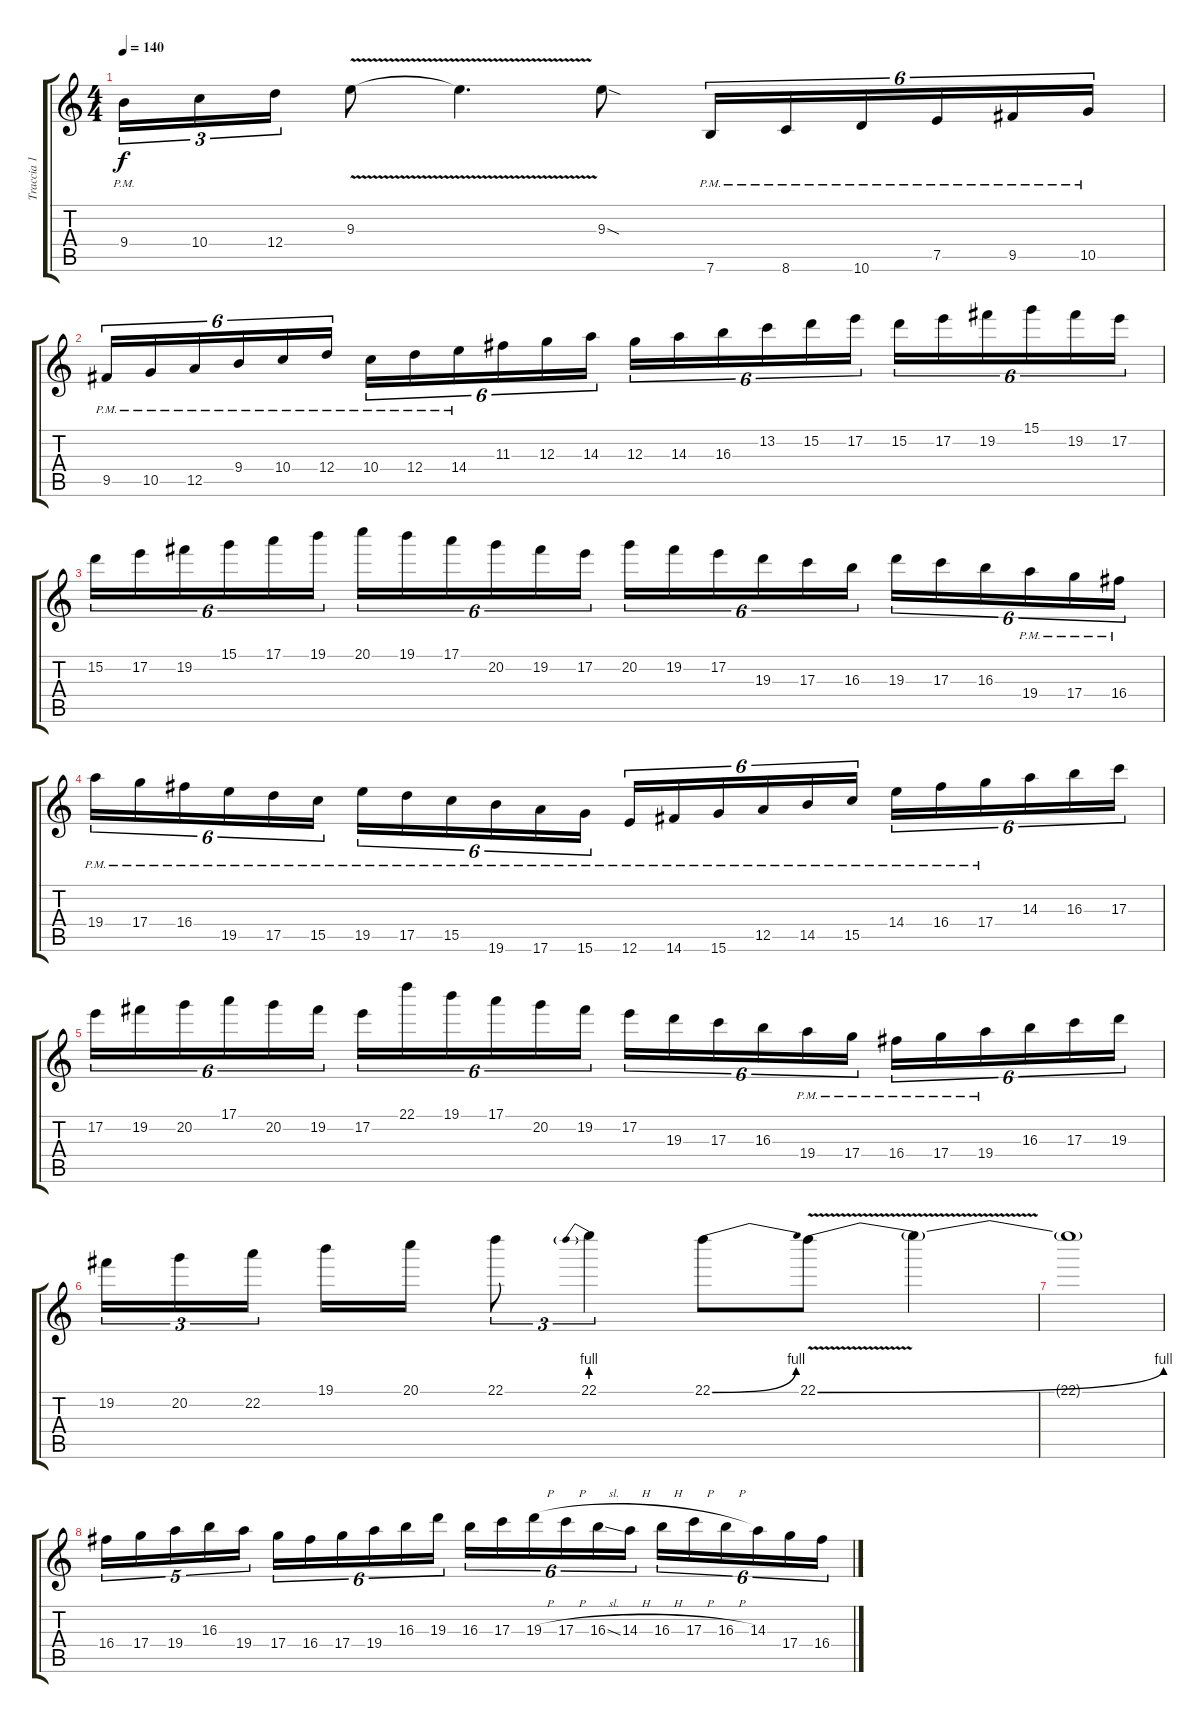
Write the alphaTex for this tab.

\track ("Traccia 1" "Traccia 1") {instrument distortionguitar}
\staff {score tabs}
\tuning (E4 B3 G3 D3 A2 E2) {hide}
\ts (4 4)
\tempo 140
\clef g2
\ks c
9.4{pm}.16{tu (3 2) dy f} 10.4.16{tu (3 2)} 12.4.16{tu (3 2)} 9.3{v}.8 9.3{t}.4{d} 9.3{sod}.8 7.6{pm}.16{tu (6 4)} 8.6{pm}.16{tu (6 4)} 10.6{pm}.16{tu (6 4)} 7.5{pm}.16{tu (6 4)} 9.5{pm}.16{tu (6 4)} 10.5{pm}.16{tu (6 4)} |
9.5{pm}.16{tu (6 4)} 10.5{pm}.16{tu (6 4)} 12.5{pm}.16{tu (6 4)} 9.4{pm}.16{tu (6 4)} 10.4{pm}.16{tu (6 4)} 12.4{pm}.16{tu (6 4)} 10.4{pm}.16{tu (6 4)} 12.4{pm}.16{tu (6 4)} 14.4{pm}.16{tu (6 4)} 11.3.16{tu (6 4)} 12.3.16{tu (6 4)} 14.3.16{tu (6 4)} 12.3.16{tu (6 4)} 14.3.16{tu (6 4)} 16.3.16{tu (6 4)} 13.2.16{tu (6 4)} 15.2.16{tu (6 4)} 17.2.16{tu (6 4)} 15.2.16{tu (6 4)} 17.2.16{tu (6 4)} 19.2.16{tu (6 4)} 15.1.16{tu (6 4)} 19.2.16{tu (6 4)} 17.2.16{tu (6 4)} |
15.2.16{tu (6 4)} 17.2.16{tu (6 4)} 19.2.16{tu (6 4)} 15.1.16{tu (6 4)} 17.1.16{tu (6 4)} 19.1.16{tu (6 4)} 20.1.16{tu (6 4)} 19.1.16{tu (6 4)} 17.1.16{tu (6 4)} 20.2.16{tu (6 4)} 19.2.16{tu (6 4)} 17.2.16{tu (6 4)} 20.2.16{tu (6 4)} 19.2.16{tu (6 4)} 17.2.16{tu (6 4)} 19.3.16{tu (6 4)} 17.3.16{tu (6 4)} 16.3.16{tu (6 4)} 19.3.16{tu (6 4)} 17.3.16{tu (6 4)} 16.3.16{tu (6 4)} 19.4{pm}.16{tu (6 4)} 17.4{pm}.16{tu (6 4)} 16.4{pm}.16{tu (6 4)} |
19.4{pm}.16{tu (6 4)} 17.4{pm}.16{tu (6 4)} 16.4{pm}.16{tu (6 4)} 19.5{pm}.16{tu (6 4)} 17.5{pm}.16{tu (6 4)} 15.5{pm}.16{tu (6 4)} 19.5{pm}.16{tu (6 4)} 17.5{pm}.16{tu (6 4)} 15.5{pm}.16{tu (6 4)} 19.6{pm}.16{tu (6 4)} 17.6{pm}.16{tu (6 4)} 15.6{pm}.16{tu (6 4)} 12.6{pm}.16{tu (6 4)} 14.6{pm}.16{tu (6 4)} 15.6{pm}.16{tu (6 4)} 12.5{pm}.16{tu (6 4)} 14.5{pm}.16{tu (6 4)} 15.5{pm}.16{tu (6 4)} 14.4{pm}.16{tu (6 4)} 16.4{pm}.16{tu (6 4)} 17.4{pm}.16{tu (6 4)} 14.3.16{tu (6 4)} 16.3.16{tu (6 4)} 17.3.16{tu (6 4)} |
17.2.16{tu (6 4)} 19.2.16{tu (6 4)} 20.2.16{tu (6 4)} 17.1.16{tu (6 4)} 20.2.16{tu (6 4)} 19.2.16{tu (6 4)} 17.2.16{tu (6 4)} 22.1.16{tu (6 4)} 19.1.16{tu (6 4)} 17.1.16{tu (6 4)} 20.2.16{tu (6 4)} 19.2.16{tu (6 4)} 17.2.16{tu (6 4)} 19.3.16{tu (6 4)} 17.3.16{tu (6 4)} 16.3.16{tu (6 4)} 19.4{pm}.16{tu (6 4)} 17.4{pm}.16{tu (6 4)} 16.4{pm}.16{tu (6 4)} 17.4{pm}.16{tu (6 4)} 19.4{pm}.16{tu (6 4)} 16.3.16{tu (6 4)} 17.3.16{tu (6 4)} 19.3.16{tu (6 4)} |
19.2.16{tu (3 2)} 20.2.16{tu (3 2)} 22.2.16{tu (3 2) beam splitsecondary} 19.1.16 20.1.16 22.1.8{tu (3 2)} 22.1{be (prebend 0 4 60 4)}.4{tu (3 2)} 22.1{be (bend 0 0 60 4)}.8 22.1{be (bend 0 0 60 4) v}.8 22.1{t}.4 |
22.1{t}.1 |
16.4.16{tu (5 4) instrument distortionguitar} 17.4.16{tu (5 4)} 19.4.16{tu (5 4)} 16.3.16{tu (5 4)} 19.4.16{tu (5 4)} 17.4.16{tu (6 4)} 16.4.16{tu (6 4)} 17.4.16{tu (6 4)} 19.4.16{tu (6 4)} 16.3.16{tu (6 4)} 19.3.16{tu (6 4)} 16.3.16{tu (6 4)} 17.3.16{tu (6 4)} 19.3{h}.16{tu (6 4)} 17.3{h}.16{tu (6 4)} 16.3{sl}.16{tu (6 4)} 14.3{h}.16{tu (6 4)} 16.3{h}.16{tu (6 4)} 17.3{h}.16{tu (6 4)} 16.3{h}.16{tu (6 4)} 14.3.16{tu (6 4)} 17.4.16{tu (6 4)} 16.4.16{tu (6 4)}
